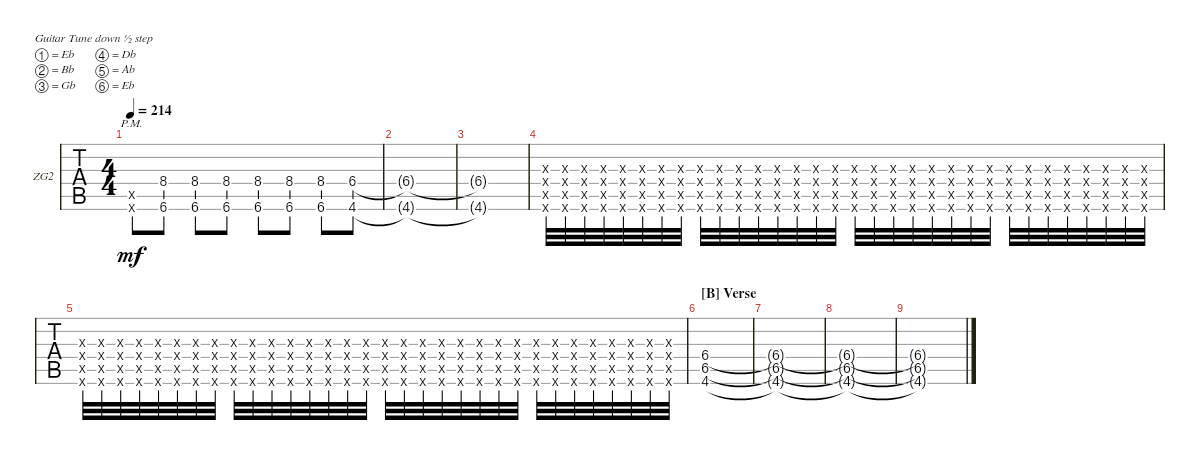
\defaultSystemsLayout 4
\bracketExtendMode groupsimilarinstruments
\firstSystemTrackNameOrientation horizontal
\otherSystemsTrackNameOrientation horizontal
\track ("Zach - Guitar Two" "ZG2") {instrument distortionguitar}
\staff {tabs}
\tuning (Eb4 Bb3 Gb3 Db3 Ab2 Eb2)
\ts (4 4)
\tempo 214
\clef g2
\ks c
(0.6{pm x} 2.5{pm x}).8{dy mf} (6.6 8.4).8 (8.4 6.6).8 (8.4 6.6).8 (8.4 6.6).8 (8.4 6.6).8 (8.4 6.6).8 (6.4 4.6).8 |
(4.6{t} 6.4{t}).1 |
(4.6{t} 6.4{t}).1 |
(36.6{x} 36.5{x} 36.4{x} 36.3{x}).32 (36.6{x} 36.5{x} 36.4{x} 36.3{x}).32 (35.6{x} 35.5{x} 35.4{x} 35.3{x}).32 (35.6{x} 35.5{x} 35.4{x} 35.3{x}).32 (34.3{x} 34.4{x} 34.5{x} 34.6{x}).32 (34.3{x} 34.4{x} 34.5{x} 34.6{x}).32 (33.6{x} 33.5{x} 33.4{x} 33.3{x}).32 (33.6{x} 33.5{x} 33.4{x} 33.3{x}).32 (32.3{x} 32.4{x} 32.5{x} 32.6{x}).32 (32.3{x} 32.4{x} 32.5{x} 32.6{x}).32 (31.6{x} 31.5{x} 31.4{x} 31.3{x}).32 (31.6{x} 31.5{x} 31.4{x} 31.3{x}).32 (30.6{x} 30.3{x} 30.4{x} 30.5{x}).32 (30.6{x} 30.3{x} 30.4{x} 30.5{x}).32 (29.6{x} 29.5{x} 29.4{x} 29.3{x}).32 (29.6{x} 29.5{x} 29.4{x} 29.3{x}).32 (28.6{x} 28.3{x} 28.4{x} 28.5{x}).32 (28.6{x} 28.3{x} 28.4{x} 28.5{x}).32 (27.6{x} 27.5{x} 27.4{x} 27.3{x}).32 (27.6{x} 27.5{x} 27.4{x} 27.3{x}).32 (26.6{x} 26.3{x} 26.4{x} 26.5{x}).32 (26.6{x} 26.3{x} 26.4{x} 26.5{x}).32 (25.6{x} 25.5{x} 25.4{x} 25.3{x}).32 (25.6{x} 25.5{x} 25.4{x} 25.3{x}).32 (24.6{x} 24.3{x} 24.4{x} 24.5{x}).32 (24.6{x} 24.3{x} 24.4{x} 24.5{x}).32 (23.6{x} 23.5{x} 23.4{x} 23.3{x}).32 (23.6{x} 23.5{x} 23.4{x} 23.3{x}).32 (22.6{x} 22.3{x} 22.4{x} 22.5{x}).32 (22.6{x} 22.3{x} 22.4{x} 22.5{x}).32 (21.6{x} 2.5{x} 21.4{x} 21.3{x}).32 (21.6{x} 2.5{x} 21.4{x} 21.3{x}).32 |
(20.6{x} 20.3{x} 20.4{x} 20.5{x}).32 (20.6{x} 20.3{x} 20.4{x} 20.5{x}).32 (19.6{x} 19.5{x} 19.4{x} 19.3{x}).32 (19.6{x} 19.5{x} 19.4{x} 19.3{x}).32 (18.6{x} 18.3{x} 18.4{x} 18.5{x}).32 (18.6{x} 18.3{x} 18.4{x} 18.5{x}).32 (18.6{x} 18.3{x} 18.4{x} 18.5{x}).32 (17.6{x} 17.5{x} 17.4{x} 17.3{x}).32 (16.6{x} 16.3{x} 16.4{x} 16.5{x}).32 (16.6{x} 16.3{x} 16.4{x} 16.5{x}).32 (15.6{x} 15.5{x} 15.4{x} 15.3{x}).32 (15.6{x} 15.5{x} 15.4{x} 15.3{x}).32 (14.6{x} 14.3{x} 14.4{x} 14.5{x}).32 (15.6{x} 15.5{x} 15.4{x} 15.3{x}).32 (13.6{x} 13.5{x} 13.4{x} 13.3{x}).32 (12.6{x} 12.3{x} 12.4{x} 12.5{x}).32 (11.6{x} 11.5{x} 11.4{x} 11.3{x}).32 (11.6{x} 11.5{x} 11.4{x} 11.3{x}).32 (10.6{x} 10.3{x} 10.4{x} 10.5{x}).32 (10.6{x} 10.3{x} 10.4{x} 10.5{x}).32 (9.6{x} 9.5{x} 9.4{x} 9.3{x}).32 (9.6{x} 9.5{x} 9.4{x} 9.3{x}).32 (8.6{x} 8.3{x} 8.4{x} 8.5{x}).32 (8.6{x} 8.3{x} 8.4{x} 8.5{x}).32 (7.6{x} 7.5{x} 7.4{x} 7.3{x}).32 (7.6{x} 7.5{x} 7.4{x} 7.3{x}).32 (6.6{x} 6.3{x} 6.4{x} 6.5{x}).32 (6.6{x} 6.3{x} 6.4{x} 6.5{x}).32 (6.6{x} 6.3{x} 6.4{x} 6.5{x}).32 (6.6{x} 6.3{x} 6.4{x} 6.5{x}).32 (5.6{x} 5.5{x} 5.4{x} 5.3{x}).32 (14.6{x} 14.3{x} 14.4{x} 14.5{x}).32 |
\section ("B" "Verse")
(4.6 6.5 6.4).1 |
(6.4{t} 6.5{t} 4.6{t}).1 |
(4.6{t} 6.5{t} 6.4{t}).1 |
(4.6{t} 6.5{t} 6.4{t}).1
